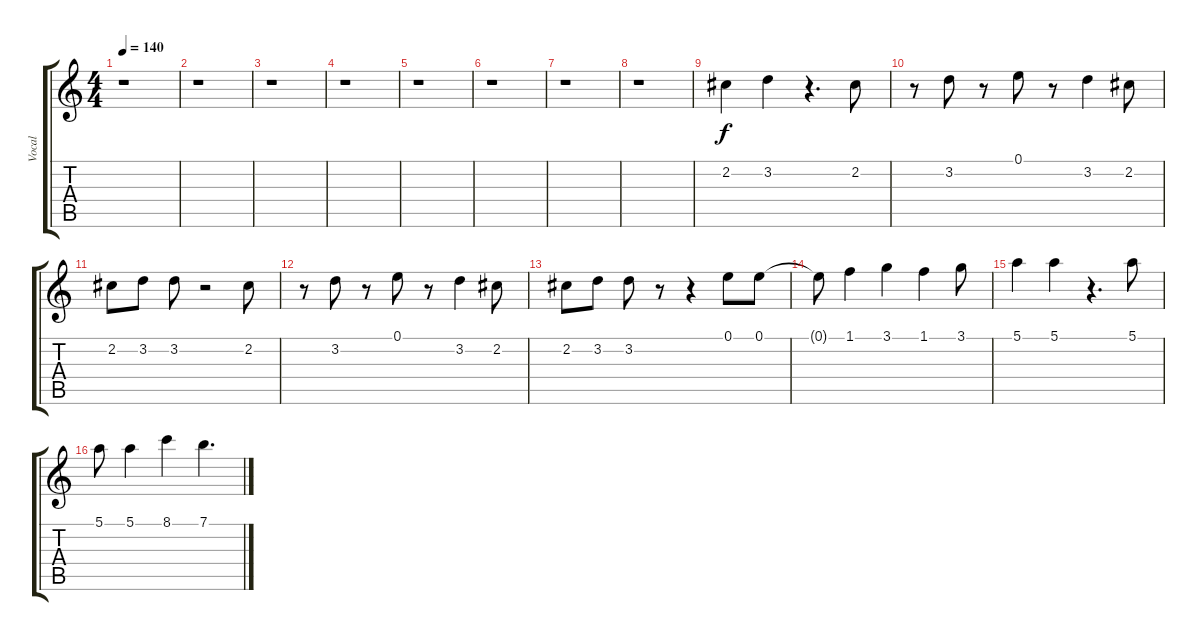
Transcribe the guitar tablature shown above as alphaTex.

\track ("Vocal" "Vocal") {instrument distortionguitar}
\staff {score tabs}
\tuning (E4 B3 G3 D3 A2 E2) {hide}
\ts (4 4)
\tempo 140
\clef g2
\ks c
r.1{dy f} |
r.1 |
r.1 |
r.1 |
r.1 |
r.1 |
r.1 |
r.1 |
2.2.4 3.2.4 r.4{d} 2.2.8 |
r.8 3.2.8 r.8 0.1.8 r.8 3.2.4 2.2.8 |
2.2.8 3.2.8 3.2.8 r.2 2.2.8 |
r.8 3.2.8 r.8 0.1.8 r.8 3.2.4 2.2.8 |
2.2.8 3.2.8 3.2.8 r.8 r.4 0.1.8 0.1.8 |
0.1{t}.8 1.1.4 3.1.4 1.1.4 3.1.8 |
5.1.4 5.1.4 r.4{d} 5.1.8 |
5.1.8 5.1.4 8.1.4 7.1.4{d}
